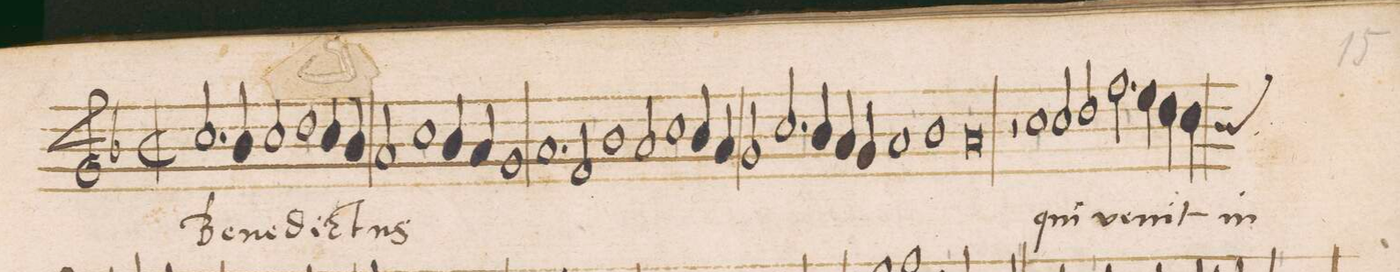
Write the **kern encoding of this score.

**kern	**text
*I"DISCANTVS	*
*clefG2	*
*k[b-]	*
*met(C|)	*
*M2/1	*
2.cc/	Be-
4b-/	-ne-
2cc/	-dic-
1dd/	.
=69-	=69-
4cc/	.
4b-/	.
2a/	-tus
1cc\	.
=70-	=70-
4b-/	.
4a/	.
1g	.
=71	=71
1.a	.
2f/	.
=72-	=72-
1b-	.
2a/	.
1cc\	.
=73-	=73-
4b-/	.
4a/	.
2g/	.
2.cc/	.
=74-	=74-
4b-/	.
4a/	.
4g/	.
1a	.
=75-	=75-
1b-	.
0a	.
=76	=76
2r	.
1cc\	qui
=77-	=77-
2cc/	ve-
2dd/	.
2.ff\	-nit
=78-	=78-
4ee\	.
4dd\	.
4cc\	in
*custos:b-	*
*-	*-
